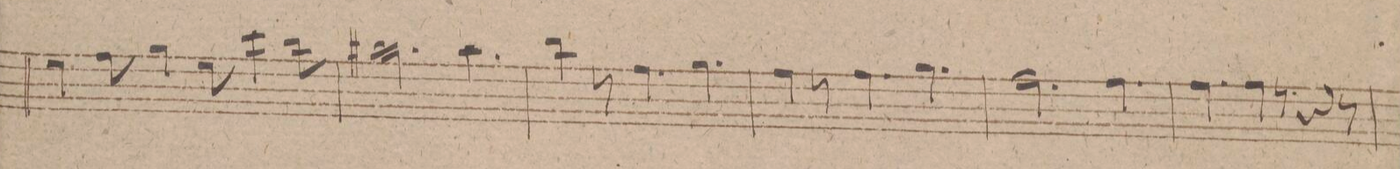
**kern	**dynam
*I"Oboe 1mo	*
*clefG2	*
*k[f#]	*
*M9/8	*
4ee\	.
8ff#\	.
4gg\	.
8ee\	.
4ccc\	.
8bb\	.
=18	=18
2.aa#X\	.
4.aa#\	.
=19	=19
4bb\	.
8r	.
4.ff#\	.
4.gg\	.
=20	=20
4ff#\	.
8r	.
4.ff#\	.
4.gg\	.
=21	=21
2.ff#\	.
4.ff#\	.
=22	=22
4.ff#\	.
4ff#\	.
8r	.
4r	.
8r	.
=23	=23
*-	*-
